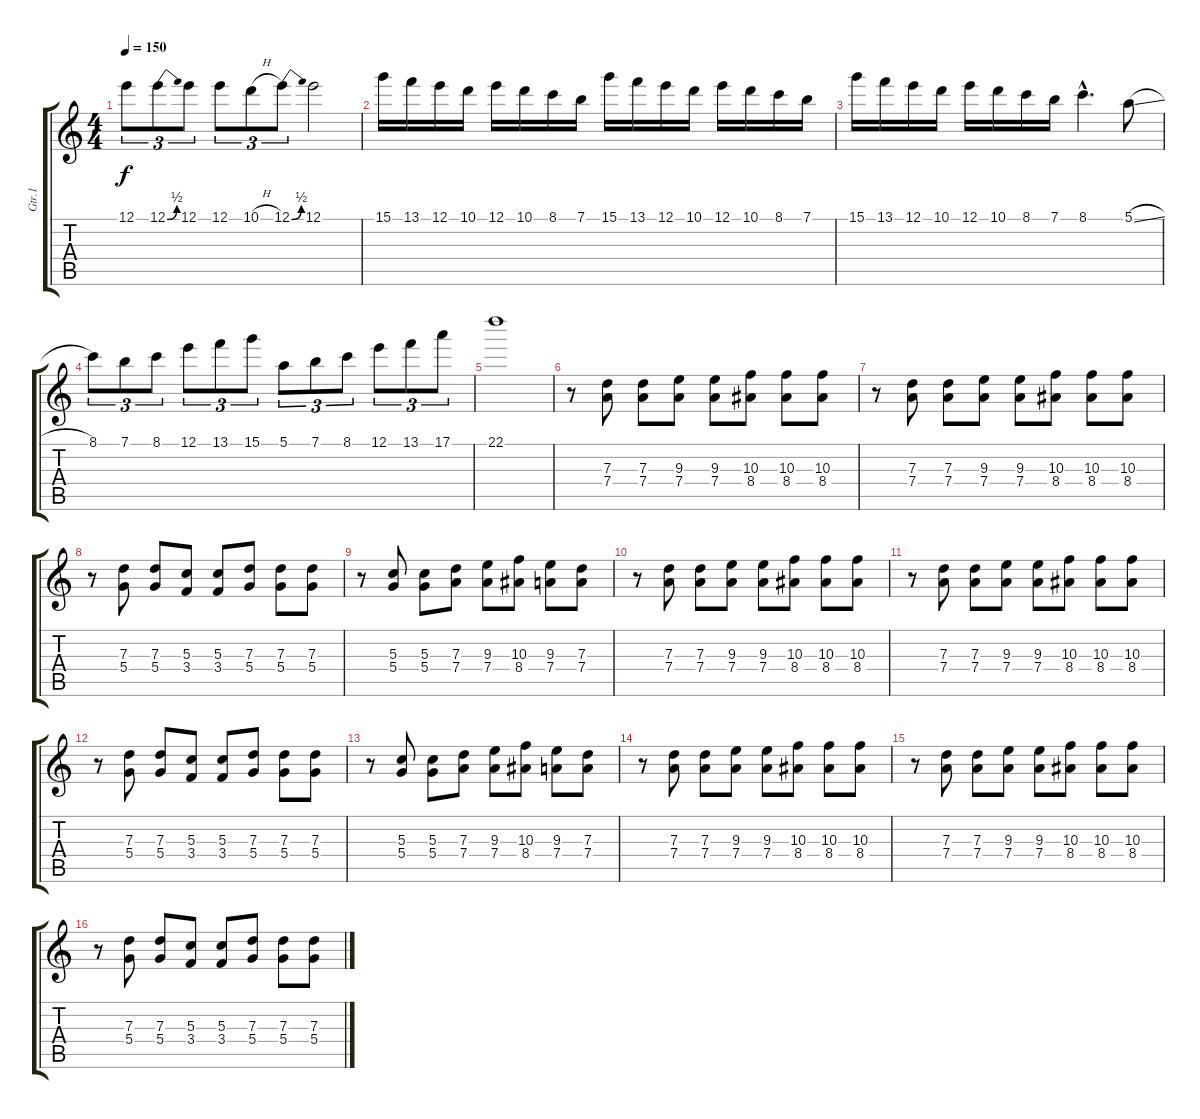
\track ("Gtr.1" "Gtr.1") {instrument distortionguitar}
\staff {score tabs}
\tuning (E4 B3 G3 D3 A2 E2) {hide}
\ts (4 4)
\tempo 150
\clef g2
\ks c
12.1.8{tu (3 2) dy f} 12.1{be (bend 0 0 60 2)}.8{tu (3 2)} 12.1.8{tu (3 2)} 12.1.8{tu (3 2)} 10.1{h}.8{tu (3 2)} 12.1{be (bend 0 0 60 2)}.8{tu (3 2)} 12.1.2 |
15.1.16 13.1.16 12.1.16 10.1.16 12.1.16 10.1.16 8.1.16 7.1.16 15.1.16 13.1.16 12.1.16 10.1.16 12.1.16 10.1.16 8.1.16 7.1.16 |
15.1.16 13.1.16 12.1.16 10.1.16 12.1.16 10.1.16 8.1.16 7.1.16 8.1{hac}.4{d} 5.1{sl}.8 |
8.1.8{tu (3 2)} 7.1.8{tu (3 2)} 8.1.8{tu (3 2)} 12.1.8{tu (3 2)} 13.1.8{tu (3 2)} 15.1.8{tu (3 2)} 5.1.8{tu (3 2)} 7.1.8{tu (3 2)} 8.1.8{tu (3 2)} 12.1.8{tu (3 2)} 13.1.8{tu (3 2)} 17.1.8{tu (3 2)} |
22.1.1 |
r.8 (7.3 7.4).8 (7.3 7.4).8 (9.3 7.4).8 (9.3 7.4).8 (10.3 8.4).8 (10.3 8.4).8 (10.3 8.4).8 |
r.8 (7.3 7.4).8 (7.3 7.4).8 (9.3 7.4).8 (9.3 7.4).8 (10.3 8.4).8 (10.3 8.4).8 (10.3 8.4).8 |
r.8 (7.3 5.4).8 (7.3 5.4).8 (5.3 3.4).8 (5.3 3.4).8 (7.3 5.4).8 (7.3 5.4).8 (7.3 5.4).8 |
r.8 (5.3 5.4).8 (5.3 5.4).8 (7.3 7.4).8 (9.3 7.4).8 (10.3 8.4).8 (9.3 7.4).8 (7.3 7.4).8 |
r.8 (7.3 7.4).8 (7.3 7.4).8 (9.3 7.4).8 (9.3 7.4).8 (10.3 8.4).8 (10.3 8.4).8 (10.3 8.4).8 |
r.8 (7.3 7.4).8 (7.3 7.4).8 (9.3 7.4).8 (9.3 7.4).8 (10.3 8.4).8 (10.3 8.4).8 (10.3 8.4).8 |
r.8 (7.3 5.4).8 (7.3 5.4).8 (5.3 3.4).8 (5.3 3.4).8 (7.3 5.4).8 (7.3 5.4).8 (7.3 5.4).8 |
r.8 (5.3 5.4).8 (5.3 5.4).8 (7.3 7.4).8 (9.3 7.4).8 (10.3 8.4).8 (9.3 7.4).8 (7.3 7.4).8 |
r.8 (7.3 7.4).8 (7.3 7.4).8 (9.3 7.4).8 (9.3 7.4).8 (10.3 8.4).8 (10.3 8.4).8 (10.3 8.4).8 |
r.8 (7.3 7.4).8 (7.3 7.4).8 (9.3 7.4).8 (9.3 7.4).8 (10.3 8.4).8 (10.3 8.4).8 (10.3 8.4).8 |
r.8 (7.3 5.4).8 (7.3 5.4).8 (5.3 3.4).8 (5.3 3.4).8 (7.3 5.4).8 (7.3 5.4).8 (7.3 5.4).8
